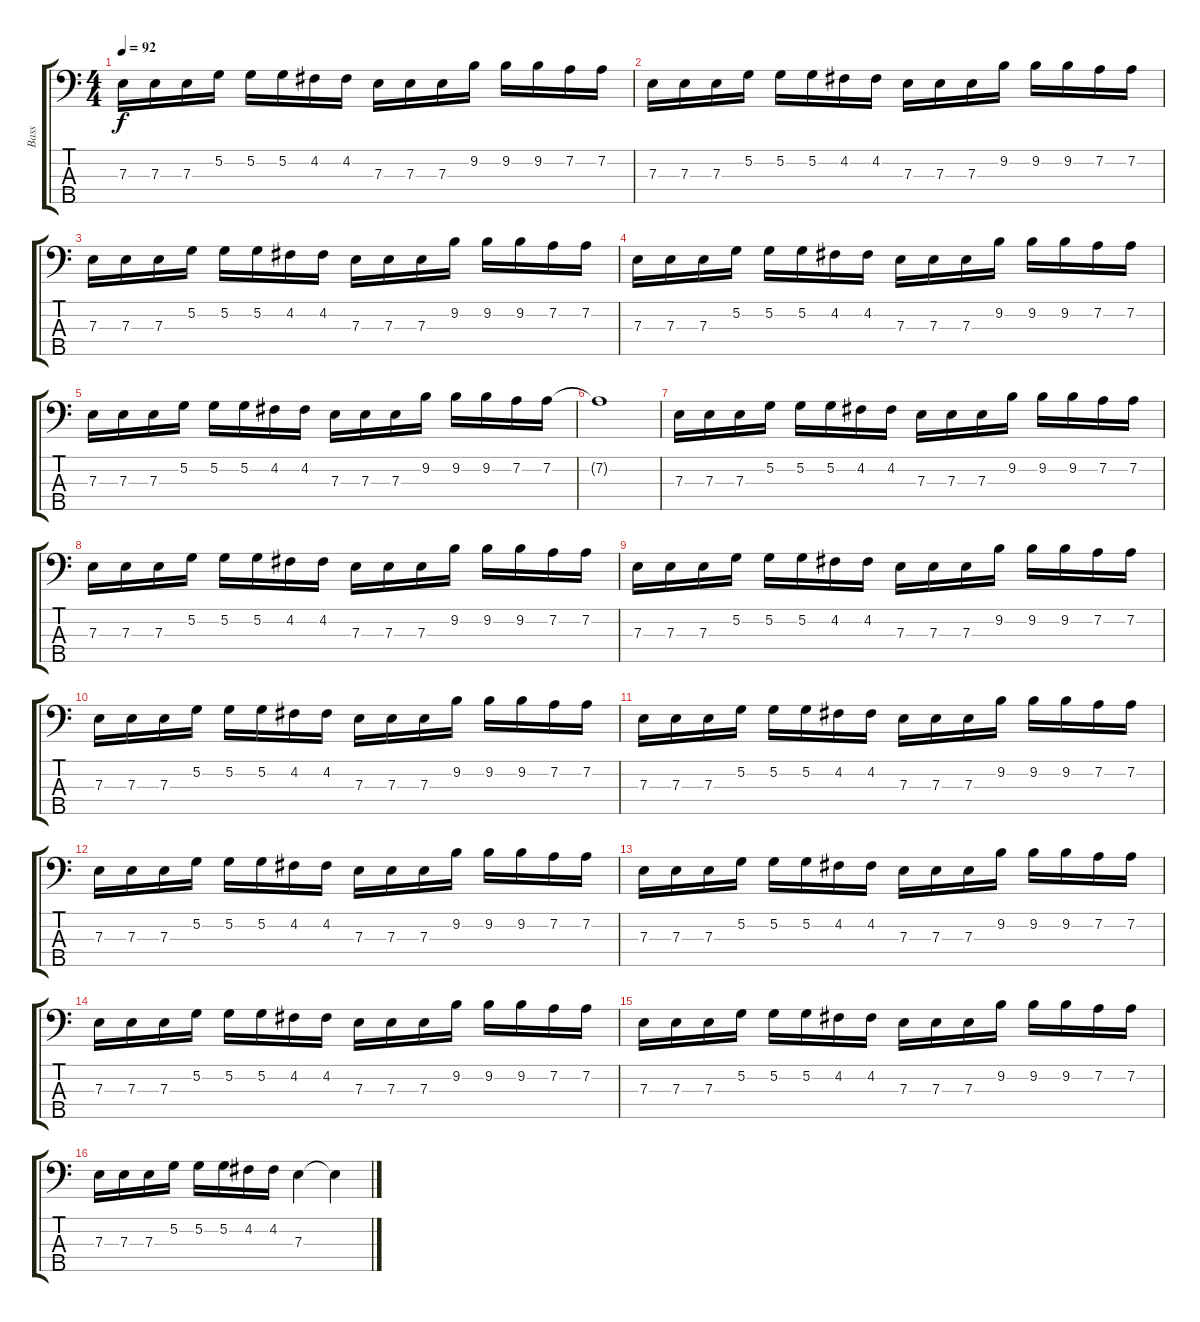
\track ("Bass " "Bass ") {instrument electricbassfinger}
\staff {score tabs}
\tuning (G2 D2 A1 E1 B0) {hide}
\ts (4 4)
\tempo 92
\clef f4
\ks c
7.3.16{dy f} 7.3.16 7.3.16 5.2.16 5.2.16 5.2.16 4.2.16 4.2.16 7.3.16 7.3.16 7.3.16 9.2.16 9.2.16 9.2.16 7.2.16 7.2.16 |
7.3.16 7.3.16 7.3.16 5.2.16 5.2.16 5.2.16 4.2.16 4.2.16 7.3.16 7.3.16 7.3.16 9.2.16 9.2.16 9.2.16 7.2.16 7.2.16 |
7.3.16 7.3.16 7.3.16 5.2.16 5.2.16 5.2.16 4.2.16 4.2.16 7.3.16 7.3.16 7.3.16 9.2.16 9.2.16 9.2.16 7.2.16 7.2.16 |
7.3.16 7.3.16 7.3.16 5.2.16 5.2.16 5.2.16 4.2.16 4.2.16 7.3.16 7.3.16 7.3.16 9.2.16 9.2.16 9.2.16 7.2.16 7.2.16 |
7.3.16 7.3.16 7.3.16 5.2.16 5.2.16 5.2.16 4.2.16 4.2.16 7.3.16 7.3.16 7.3.16 9.2.16 9.2.16 9.2.16 7.2.16 7.2.16 |
7.2{t}.1 |
7.3.16 7.3.16 7.3.16 5.2.16 5.2.16 5.2.16 4.2.16 4.2.16 7.3.16 7.3.16 7.3.16 9.2.16 9.2.16 9.2.16 7.2.16 7.2.16 |
7.3.16 7.3.16 7.3.16 5.2.16 5.2.16 5.2.16 4.2.16 4.2.16 7.3.16 7.3.16 7.3.16 9.2.16 9.2.16 9.2.16 7.2.16 7.2.16 |
7.3.16 7.3.16 7.3.16 5.2.16 5.2.16 5.2.16 4.2.16 4.2.16 7.3.16 7.3.16 7.3.16 9.2.16 9.2.16 9.2.16 7.2.16 7.2.16 |
7.3.16 7.3.16 7.3.16 5.2.16 5.2.16 5.2.16 4.2.16 4.2.16 7.3.16 7.3.16 7.3.16 9.2.16 9.2.16 9.2.16 7.2.16 7.2.16 |
7.3.16 7.3.16 7.3.16 5.2.16 5.2.16 5.2.16 4.2.16 4.2.16 7.3.16 7.3.16 7.3.16 9.2.16 9.2.16 9.2.16 7.2.16 7.2.16 |
7.3.16 7.3.16 7.3.16 5.2.16 5.2.16 5.2.16 4.2.16 4.2.16 7.3.16 7.3.16 7.3.16 9.2.16 9.2.16 9.2.16 7.2.16 7.2.16 |
7.3.16 7.3.16 7.3.16 5.2.16 5.2.16 5.2.16 4.2.16 4.2.16 7.3.16 7.3.16 7.3.16 9.2.16 9.2.16 9.2.16 7.2.16 7.2.16 |
7.3.16 7.3.16 7.3.16 5.2.16 5.2.16 5.2.16 4.2.16 4.2.16 7.3.16 7.3.16 7.3.16 9.2.16 9.2.16 9.2.16 7.2.16 7.2.16 |
7.3.16 7.3.16 7.3.16 5.2.16 5.2.16 5.2.16 4.2.16 4.2.16 7.3.16 7.3.16 7.3.16 9.2.16 9.2.16 9.2.16 7.2.16 7.2.16 |
7.3.16 7.3.16 7.3.16 5.2.16 5.2.16 5.2.16 4.2.16 4.2.16 7.3.4 7.3{t}.4
